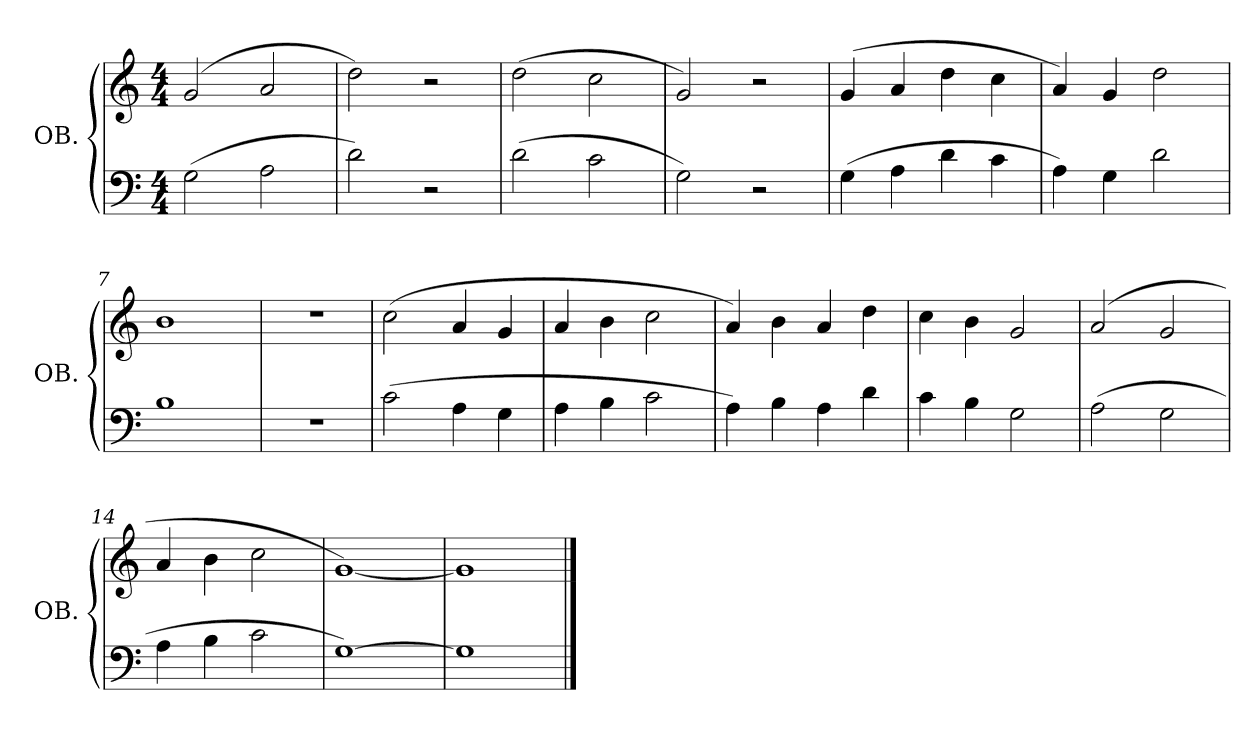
**kern	**kern
*part2	*part1
*staff2	*staff1
*I"OB.	*I"OB.
*I'OB.	*I'OB.
*clefF4	*clefG2
*k[]	*k[]
*M4/4	*M4/4
*MM100	*MM100
=1	=1
(2G\	(2g/
2A\	2a/
=2	=2
2d\)	2dd\)
2r	2r
=3	=3
(2d\	(2dd\
2c\	2cc\
=4	=4
2G\)	2g/)
2r	2r
=5	=5
(4G\	(4g/
4A\	4a/
4d\	4dd\
4c\	4cc\
=6	=6
4A\)	4a/)
4G\	4g/
2d\	2dd\
=7	=7
1B	1b
!!LO:LB:g=z
=8	=8
1r	1r
=9	=9
(2c\	(2cc\
4A\	4a/
4G\	4g/
=10	=10
4A\	4a/
4B\	4b\
2c\	2cc\
=11	=11
4A\)	4a/)
4B\	4b\
4A\	4a/
4d\	4dd\
=12	=12
4c\	4cc\
4B\	4b\
2G\	2g/
=13	=13
(2A\	(2a/
2G\	2g/
=14	=14
4A\	4a/
4B\	4b\
2c\	2cc\
=15	=15
[1G)	[1g)
=16	=16
1G]	1g]
==	==
*-	*-
